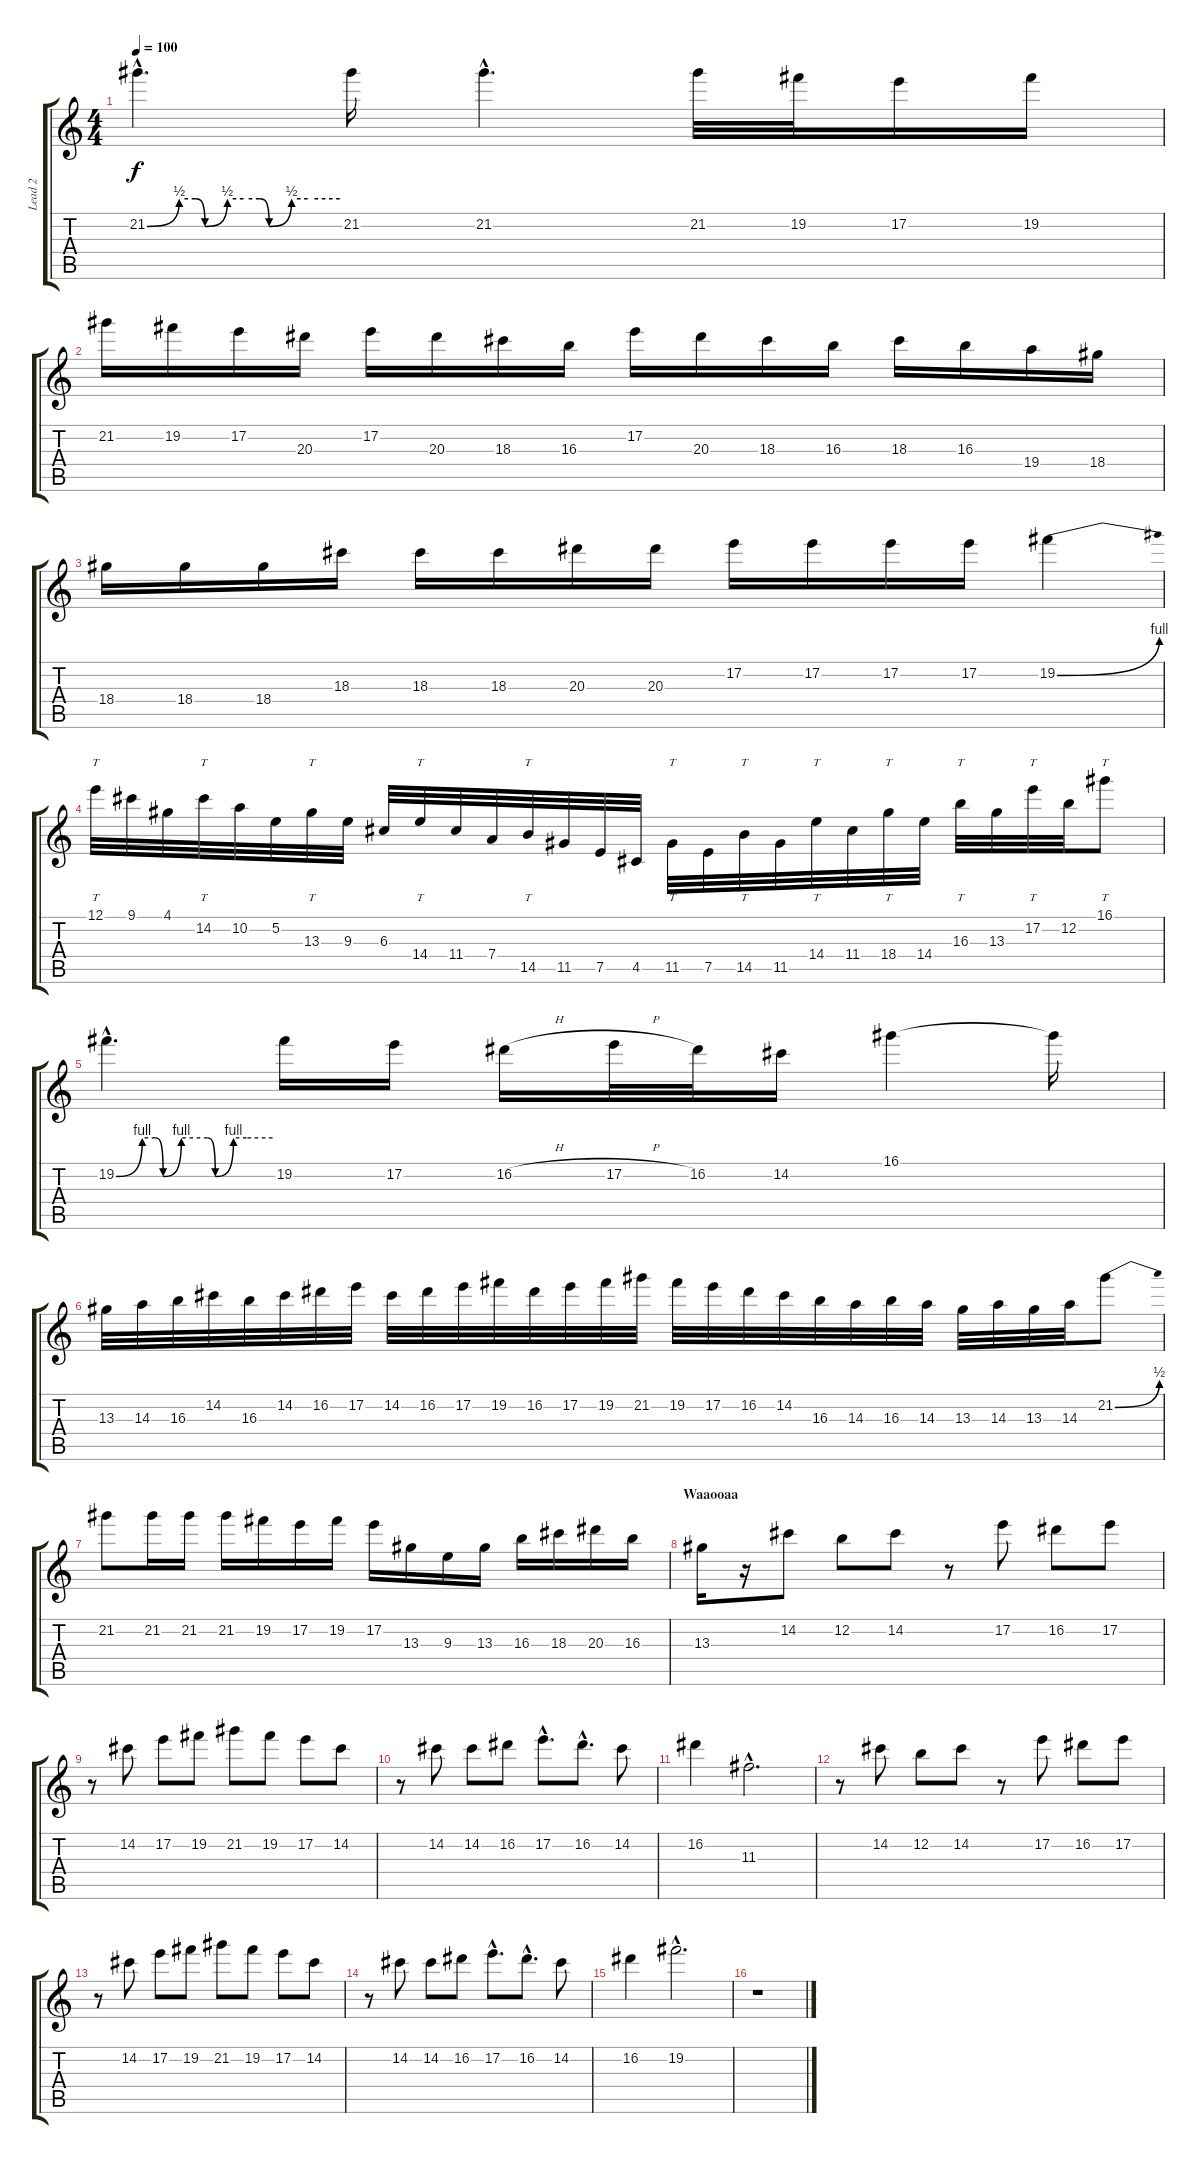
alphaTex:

\track ("Lead 2" "Lead 2") {instrument distortionguitar}
\staff {score tabs}
\tuning (E4 B3 G3 D3 A2 E2) {hide}
\ts (4 4)
\tempo 100
\clef g2
\ks c
21.2{be (custom 0 0 10 2 15 2 18 0 25 2 30 2 35 2 38 0 45 2 50 2 60 2) hac}.4{d dy f} 21.2.16 21.2{hac}.4{d} 21.2.32 19.2.32 17.2.16 19.2.16 |
21.2.16 19.2.16 17.2.16 20.3.16 17.2.16 20.3.16 18.3.16 16.3.16 17.2.16 20.3.16 18.3.16 16.3.16 18.3.16 16.3.16 19.4.16 18.4.16 |
18.4.16 18.4.16 18.4.16 18.3.16 18.3.16 18.3.16 20.3.16 20.3.16 17.2.16 17.2.16 17.2.16 17.2.16 19.2{be (bend 0 0 60 4)}.4 |
12.1.32{tt} 9.1.32 4.1.32 14.2.32{tt} 10.2.32 5.2.32 13.3.32{tt} 9.3.32 6.3.32 14.4.32{tt} 11.4.32 7.4.32 14.5.32{tt} 11.5.32 7.5.32 4.5.32 11.5.32{tt} 7.5.32 14.5.32{tt} 11.5.32 14.4.32{tt} 11.4.32 18.4.32{tt} 14.4.32 16.3.32{tt} 13.3.32 17.2.32{tt} 12.2.32 16.1.8{tt} |
19.2{be (custom 0 0 10 4 15 4 18 0 25 4 35 4 38 0 45 4 50 4 60 4) hac}.4{d} 19.2.16 17.2.16 16.2{h}.16 17.2{h}.32 16.2.32 14.2.16 16.1.4 16.1{t}.16 |
13.3.32 14.3.32 16.3.32 14.2.32 16.3.32 14.2.32 16.2.32 17.2.32 14.2.32 16.2.32 17.2.32 19.2.32 16.2.32 17.2.32 19.2.32 21.2.32 19.2.32 17.2.32 16.2.32 14.2.32 16.3.32 14.3.32 16.3.32 14.3.32 13.3.32 14.3.32 13.3.32 14.3.32 21.2{be (bend 0 0 60 2)}.8 |
21.2.8 21.2.16 21.2.16 21.2.16 19.2.16 17.2.16 19.2.16 17.2.16 13.3.16 9.3.16 13.3.16 16.3.16 18.3.16 20.3.16 16.3.16 |
\section ("" "Waaooaa")
13.3.16 r.16 14.2.8{volume 11} 12.2.8 14.2.8 r.8 17.2.8 16.2.8 17.2.8 |
r.8 14.2.8 17.2.8 19.2.8 21.2.8 19.2.8 17.2.8 14.2.8 |
r.8 14.2.8 14.2.8 16.2.8 17.2{hac}.8{d} 16.2{hac}.8{d} 14.2.8 |
16.2.4 11.3{hac}.2{d} |
\section ("" "")
r.8 14.2.8 12.2.8 14.2.8 r.8 17.2.8 16.2.8 17.2.8 |
r.8 14.2.8 17.2.8 19.2.8 21.2.8 19.2.8 17.2.8 14.2.8 |
r.8 14.2.8 14.2.8 16.2.8 17.2{hac}.8{d} 16.2{hac}.8{d} 14.2.8 |
16.2.4 19.2{hac}.2{d} |
\section ("" "")
r.1
